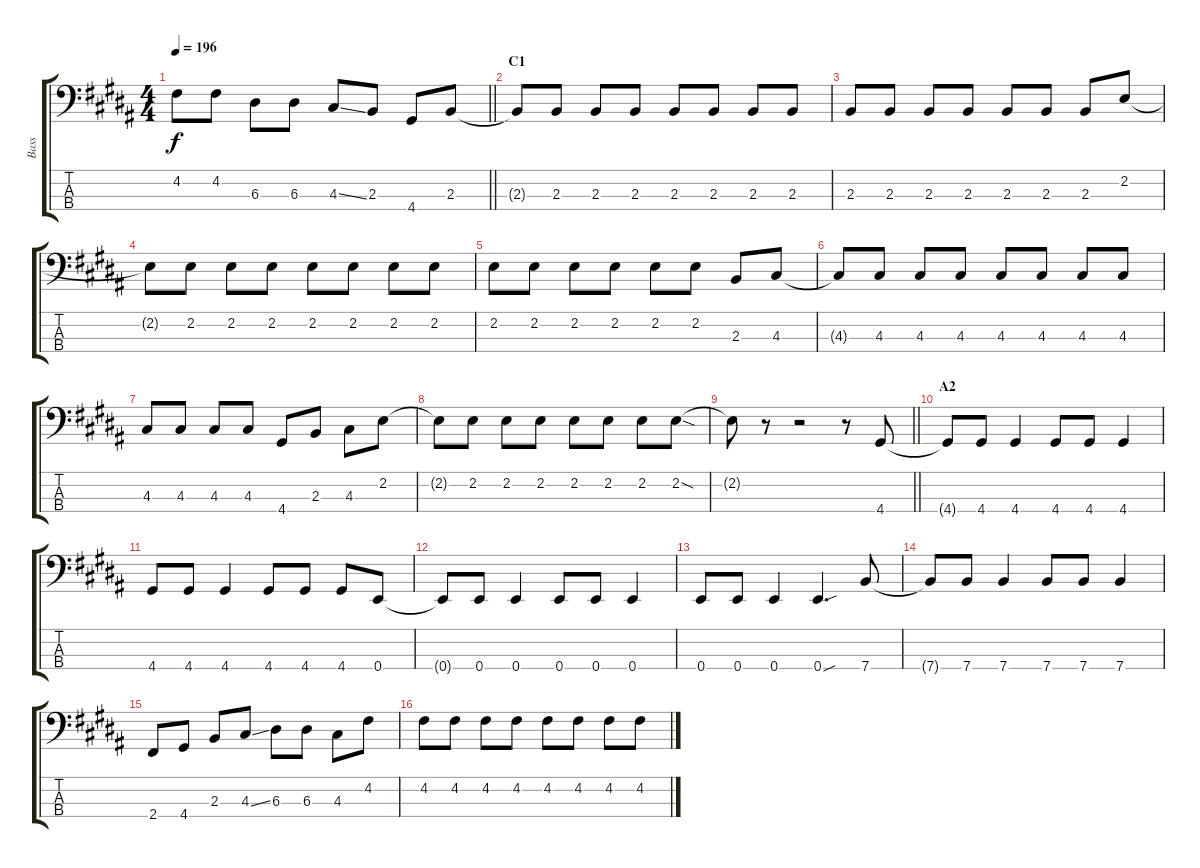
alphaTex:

\track ("Bass" "Bass") {instrument electricbasspick}
\staff {score tabs}
\tuning (G2 D2 A1 E1) {hide}
\ts (4 4)
\tempo 196
\clef f4
\barLineRight lightlight
\ks b
4.2{t}.8{dy f} 4.2.8 6.3.8 6.3.8 4.3{ss}.8 2.3.8 4.4.8 2.3.8 |
\section ("" "C1")
2.3{t}.8 2.3.8 2.3.8 2.3.8 2.3.8 2.3.8 2.3.8 2.3.8 |
2.3.8 2.3.8 2.3.8 2.3.8 2.3.8 2.3.8 2.3.8 2.2.8 |
2.2{t}.8 2.2.8 2.2.8 2.2.8 2.2.8 2.2.8 2.2.8 2.2.8 |
2.2.8 2.2.8 2.2.8 2.2.8 2.2.8 2.2.8 2.3.8 4.3.8 |
4.3{t}.8 4.3.8 4.3.8 4.3.8 4.3.8 4.3.8 4.3.8 4.3.8 |
4.3.8 4.3.8 4.3.8 4.3.8 4.4.8 2.3.8 4.3.8 2.2.8 |
2.2{t}.8 2.2.8 2.2.8 2.2.8 2.2.8 2.2.8 2.2.8 2.2{sod}.8 |
\barLineRight lightlight
2.2{t}.8 r.8 r.2 r.8 4.4.8 |
\section ("" "A2")
4.4{t}.8 4.4.8 4.4.4 4.4.8 4.4.8 4.4.4 |
4.4.8 4.4.8 4.4.4 4.4.8 4.4.8 4.4.8 0.4.8 |
0.4{t}.8 0.4.8 0.4.4 0.4.8 0.4.8 0.4.4 |
0.4.8 0.4.8 0.4.4 0.4{sou}.4{d} 7.4.8 |
7.4{t}.8 7.4.8 7.4.4 7.4.8 7.4.8 7.4.4 |
2.4.8 4.4.8 2.3.8 4.3{ss}.8 6.3.8 6.3.8 4.3.8 4.2.8 |
4.2.8 4.2.8 4.2.8 4.2.8 4.2.8 4.2.8 4.2.8 4.2.8
